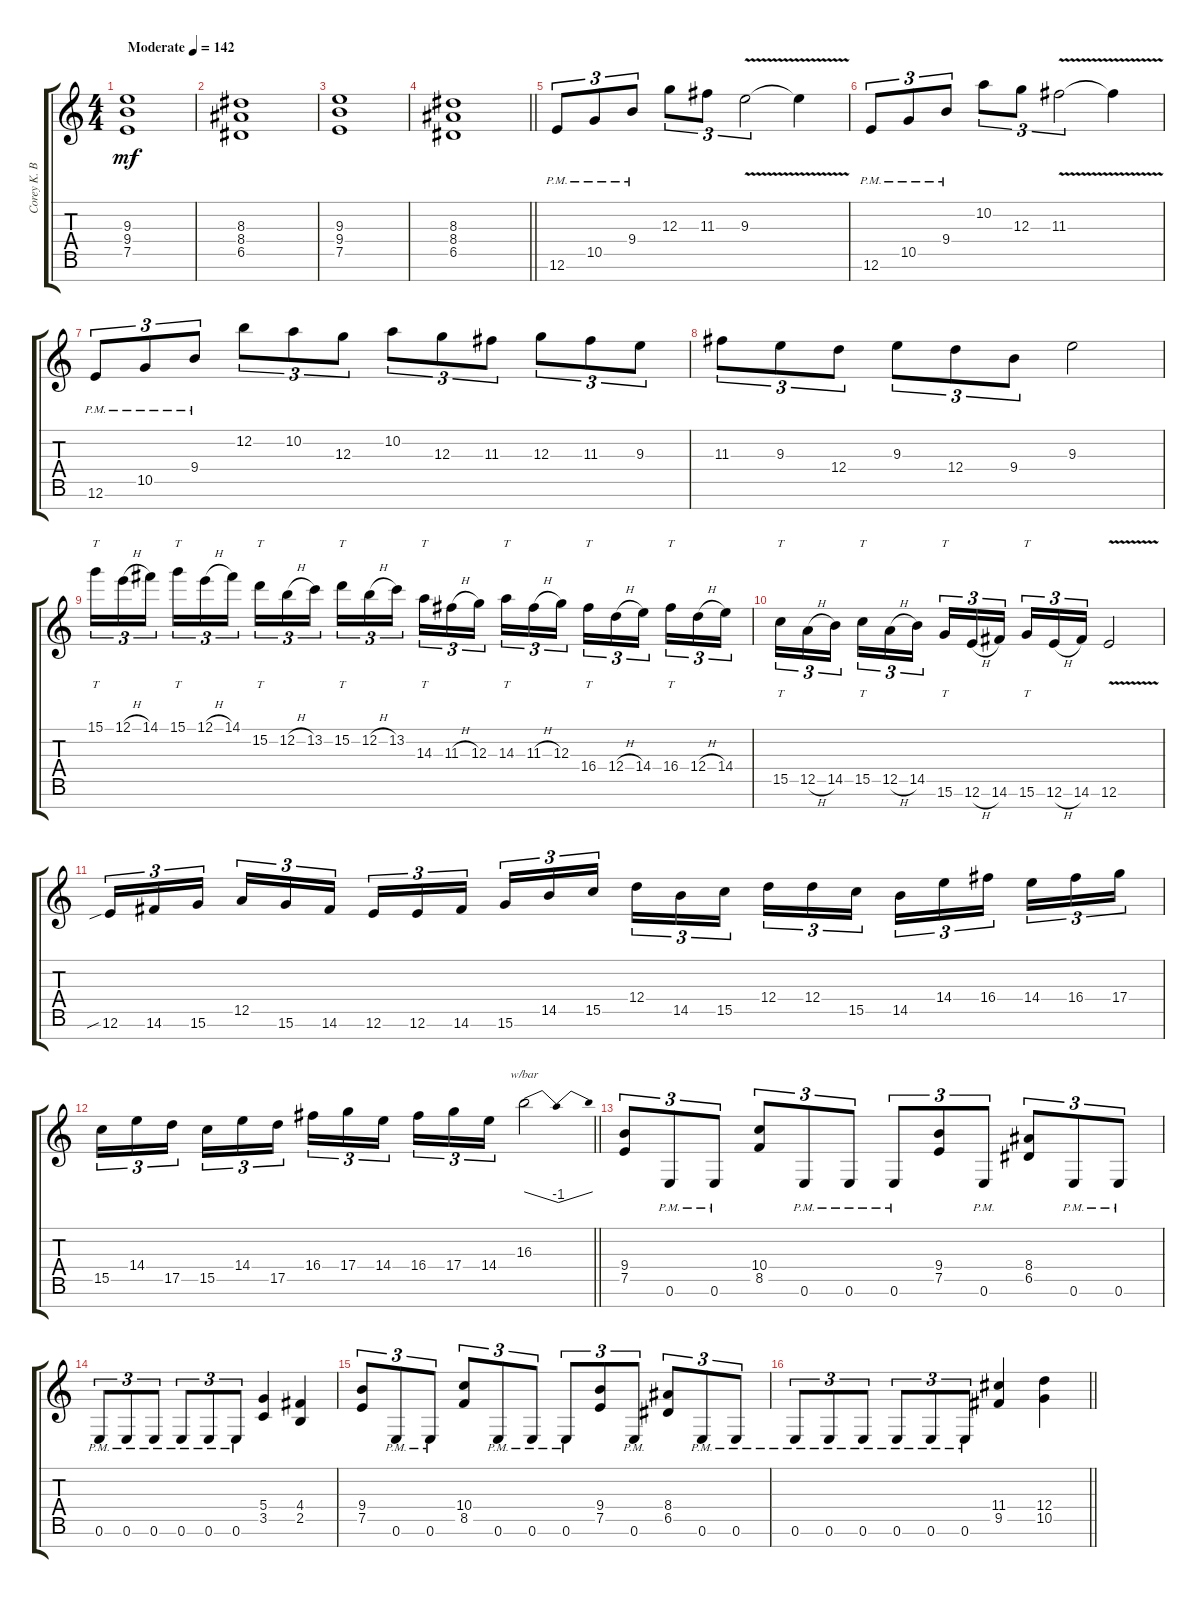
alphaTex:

\track ("Corey K. Beaulieu" "Corey K. B") {instrument distortionguitar}
\staff {score tabs}
\tuning (E4 B3 G3 D3 A2 E2 B1) {hide}
\ts (4 4)
\section ("" "")
\tempo (142 "Moderate")
\clef g2
\ks c
(9.3 9.4 7.5).1{dy mf instrument distortionguitar} |
(8.3 8.4 6.5).1 |
(9.3 9.4 7.5).1 |
\barLineRight lightlight
(8.3 8.4 6.5).1 |
\section ("" "")
12.6{pm}.8{tu (3 2)} 10.5{pm}.8{tu (3 2)} 9.4{pm}.8{tu (3 2)} 12.3.8{tu (3 2)} 11.3.8{tu (3 2)} 9.3{v}.2{tu (3 2)} 9.3{t}.4 |
12.6{pm}.8{tu (3 2)} 10.5{pm}.8{tu (3 2)} 9.4{pm}.8{tu (3 2)} 10.2.8{tu (3 2)} 12.3.8{tu (3 2)} 11.3{v}.2{tu (3 2)} 11.3{t}.4 |
12.6{pm}.8{tu (3 2)} 10.5{pm}.8{tu (3 2)} 9.4{pm}.8{tu (3 2)} 12.2.8{tu (3 2)} 10.2.8{tu (3 2)} 12.3.8{tu (3 2)} 10.2.8{tu (3 2)} 12.3.8{tu (3 2)} 11.3.8{tu (3 2)} 12.3.8{tu (3 2)} 11.3.8{tu (3 2)} 9.3.8{tu (3 2)} |
11.3.8{tu (3 2)} 9.3.8{tu (3 2)} 12.4.8{tu (3 2)} 9.3.8{tu (3 2)} 12.4.8{tu (3 2)} 9.4.8{tu (3 2)} 9.3.2 |
15.1.16{tt tu (3 2)} 12.1{h}.16{tu (3 2)} 14.1.16{tu (3 2)} 15.1.16{tt tu (3 2)} 12.1{h}.16{tu (3 2)} 14.1.16{tu (3 2)} 15.2.16{tt tu (3 2)} 12.2{h}.16{tu (3 2)} 13.2.16{tu (3 2)} 15.2.16{tt tu (3 2)} 12.2{h}.16{tu (3 2)} 13.2.16{tu (3 2)} 14.3.16{tt tu (3 2)} 11.3{h}.16{tu (3 2)} 12.3.16{tu (3 2)} 14.3.16{tt tu (3 2)} 11.3{h}.16{tu (3 2)} 12.3.16{tu (3 2)} 16.4.16{tt tu (3 2)} 12.4{h}.16{tu (3 2)} 14.4.16{tu (3 2)} 16.4.16{tt tu (3 2)} 12.4{h}.16{tu (3 2)} 14.4.16{tu (3 2)} |
15.5.16{tt tu (3 2)} 12.5{h}.16{tu (3 2)} 14.5.16{tu (3 2)} 15.5.16{tt tu (3 2)} 12.5{h}.16{tu (3 2)} 14.5.16{tu (3 2)} 15.6.16{tt tu (3 2)} 12.6{h}.16{tu (3 2)} 14.6.16{tu (3 2)} 15.6.16{tt tu (3 2)} 12.6{h}.16{tu (3 2)} 14.6.16{tu (3 2)} 12.6{v}.2 |
12.6{sib}.16{tu (3 2)} 14.6.16{tu (3 2)} 15.6.16{tu (3 2)} 12.5.16{tu (3 2)} 15.6.16{tu (3 2)} 14.6.16{tu (3 2)} 12.6.16{tu (3 2)} 12.6.16{tu (3 2)} 14.6.16{tu (3 2)} 15.6.16{tu (3 2)} 14.5.16{tu (3 2)} 15.5.16{tu (3 2)} 12.4.16{tu (3 2)} 14.5.16{tu (3 2)} 15.5.16{tu (3 2)} 12.4.16{tu (3 2)} 12.4.16{tu (3 2)} 15.5.16{tu (3 2)} 14.5.16{tu (3 2)} 14.4.16{tu (3 2)} 16.4.16{tu (3 2)} 14.4.16{tu (3 2)} 16.4.16{tu (3 2)} 17.4.16{tu (3 2)} |
\barLineRight lightlight
15.5.16{tu (3 2)} 14.4.16{tu (3 2)} 17.5.16{tu (3 2)} 15.5.16{tu (3 2)} 14.4.16{tu (3 2)} 17.5.16{tu (3 2)} 16.4.16{tu (3 2)} 17.4.16{tu (3 2)} 14.4.16{tu (3 2)} 16.4.16{tu (3 2)} 17.4.16{tu (3 2)} 14.4.16{tu (3 2)} 16.3.2{tbe (dip default 0 0 30 -4 60 0)} |
\section ("" "")
(9.4 7.5).8{tu (3 2)} 0.6{pm}.8{tu (3 2)} 0.6{pm}.8{tu (3 2)} (10.4 8.5).8{tu (3 2)} 0.6{pm}.8{tu (3 2)} 0.6{pm}.8{tu (3 2)} 0.6{pm}.8{tu (3 2)} (9.4 7.5).8{tu (3 2)} 0.6{pm}.8{tu (3 2)} (8.4 6.5).8{tu (3 2)} 0.6{pm}.8{tu (3 2)} 0.6{pm}.8{tu (3 2)} |
0.6{pm}.8{tu (3 2)} 0.6{pm}.8{tu (3 2)} 0.6{pm}.8{tu (3 2)} 0.6{pm}.8{tu (3 2)} 0.6{pm}.8{tu (3 2)} 0.6{pm}.8{tu (3 2)} (5.4 3.5).4 (4.4 2.5).4 |
(9.4 7.5).8{tu (3 2)} 0.6{pm}.8{tu (3 2)} 0.6{pm}.8{tu (3 2)} (10.4 8.5).8{tu (3 2)} 0.6{pm}.8{tu (3 2)} 0.6{pm}.8{tu (3 2)} 0.6{pm}.8{tu (3 2)} (9.4 7.5).8{tu (3 2)} 0.6{pm}.8{tu (3 2)} (8.4 6.5).8{tu (3 2)} 0.6{pm}.8{tu (3 2)} 0.6{pm}.8{tu (3 2)} |
\barLineRight lightlight
0.6{pm}.8{tu (3 2)} 0.6{pm}.8{tu (3 2)} 0.6{pm}.8{tu (3 2)} 0.6{pm}.8{tu (3 2)} 0.6{pm}.8{tu (3 2)} 0.6{pm}.8{tu (3 2)} (11.4 9.5).4 (12.4 10.5).4
